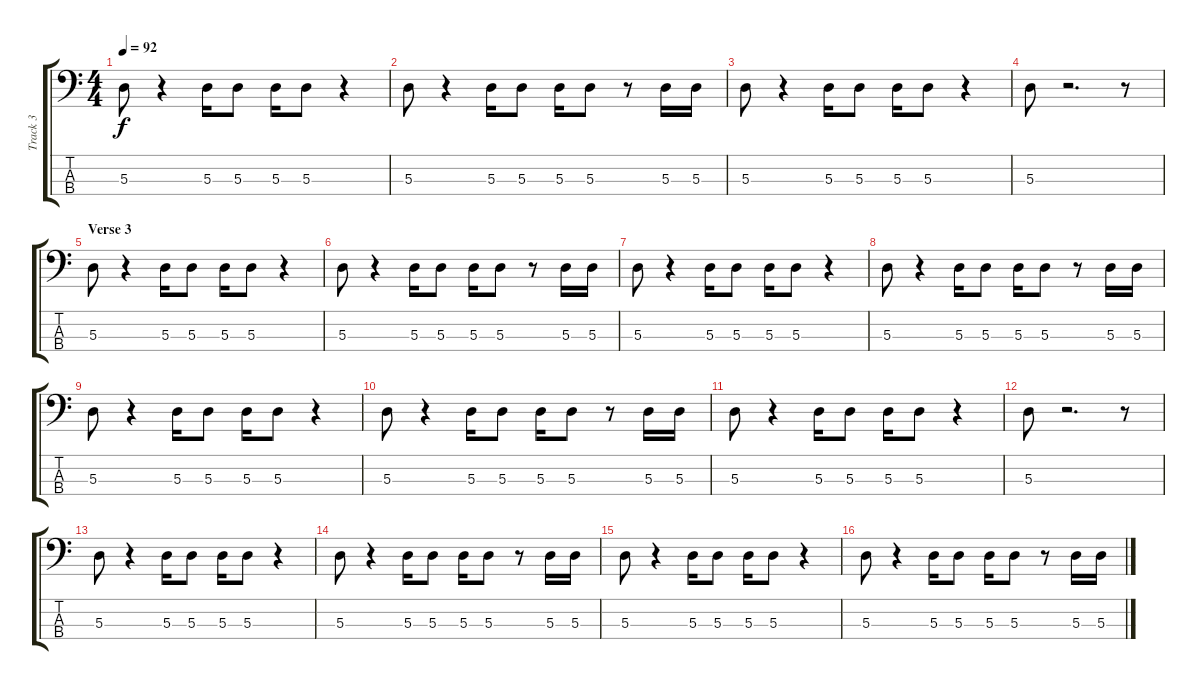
\track ("Track 3" "Track 3") {instrument electricbasspick}
\staff {score tabs}
\tuning (G2 D2 A1 E1) {hide}
\ts (4 4)
\tempo 92
\clef f4
\ks c
5.3.8{dy f} r.4 5.3.16 5.3.8 5.3.16 5.3.8 r.4 |
5.3.8 r.4 5.3.16 5.3.8 5.3.16 5.3.8 r.8 5.3.16 5.3.16 |
5.3.8 r.4 5.3.16 5.3.8 5.3.16 5.3.8 r.4 |
5.3.8 r.2{d} r.8 |
\section ("" "Verse 3")
5.3.8 r.4 5.3.16 5.3.8 5.3.16 5.3.8 r.4 |
5.3.8 r.4 5.3.16 5.3.8 5.3.16 5.3.8 r.8 5.3.16 5.3.16 |
5.3.8 r.4 5.3.16 5.3.8 5.3.16 5.3.8 r.4 |
5.3.8 r.4 5.3.16 5.3.8 5.3.16 5.3.8 r.8 5.3.16 5.3.16 |
5.3.8 r.4 5.3.16 5.3.8 5.3.16 5.3.8 r.4 |
5.3.8 r.4 5.3.16 5.3.8 5.3.16 5.3.8 r.8 5.3.16 5.3.16 |
5.3.8 r.4 5.3.16 5.3.8 5.3.16 5.3.8 r.4 |
5.3.8 r.2{d} r.8 |
5.3.8 r.4 5.3.16 5.3.8 5.3.16 5.3.8 r.4 |
5.3.8 r.4 5.3.16 5.3.8 5.3.16 5.3.8 r.8 5.3.16 5.3.16 |
5.3.8 r.4 5.3.16 5.3.8 5.3.16 5.3.8 r.4 |
5.3.8 r.4 5.3.16 5.3.8 5.3.16 5.3.8 r.8 5.3.16 5.3.16
